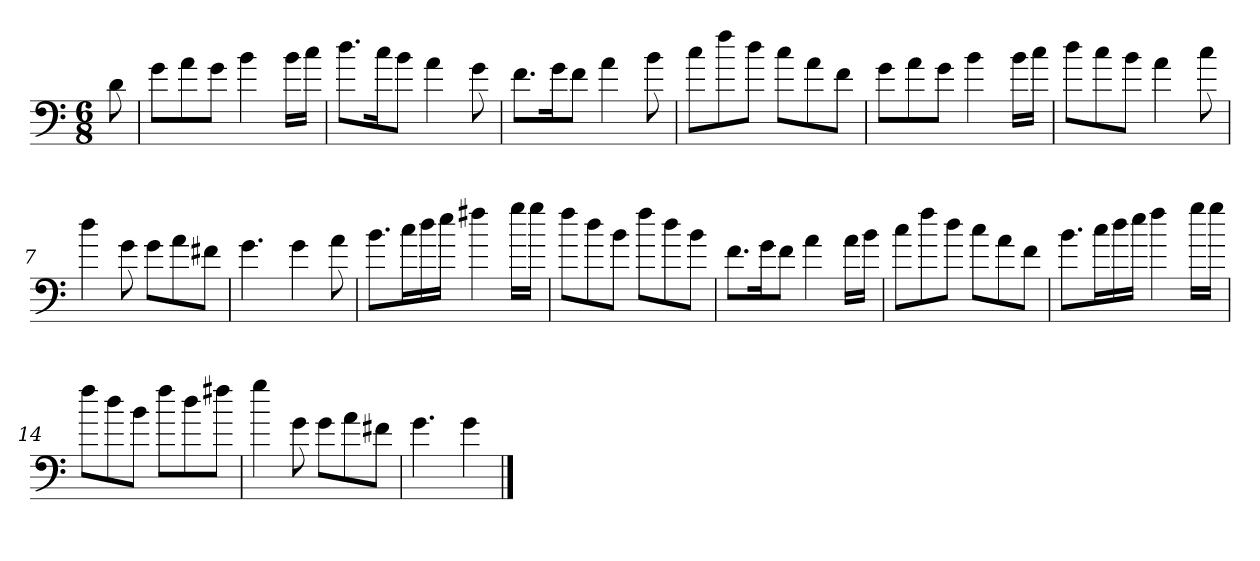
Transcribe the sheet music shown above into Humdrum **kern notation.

**kern
*part1
*staff1
*clefF4
*k[]
*M6/8
=
8d
=1
8g\L
8a\
8g\J
4b
16b\LL
16cc\JJ
=2
8.dd\L
16cc\K
8b\J
4a
8g
=3
8.f\L
16g\K
8f\J
4a
8b
=4
8cc\L
8ff\
8dd\J
8cc\L
8a\
8f\J
=5
8g\L
8a\
8g\J
4b
16b\LL
16cc\JJ
=6
8dd\L
8cc\
8b\J
4a
8cc
=7
4dd
8g
8g\L
8a\
8f#X\J
=8
4.g
4g
8a
=9
8.b\L
16cc\L
16dd\
16ee\JJ
4ff#X
16gg\LL
16gg\JJ
=10
8ff\L
8dd\
8b\J
8ff\L
8dd\
8b\J
=11
8.f\L
16g\K
8f\J
4a
16a\LL
16b\JJ
=12
8cc\L
8ff\
8dd\J
8cc\L
8a\
8f\J
=13
8.b\L
16cc\L
16dd\
16ee\JJ
4ff
16gg\LL
16gg\JJ
=14
8ff\L
8dd\
8b\J
8ff\L
8dd\
8ff#X\J
=15
4gg
8g
8g\L
8a\
8f#X\J
=16
4.g
4g
==
*-
